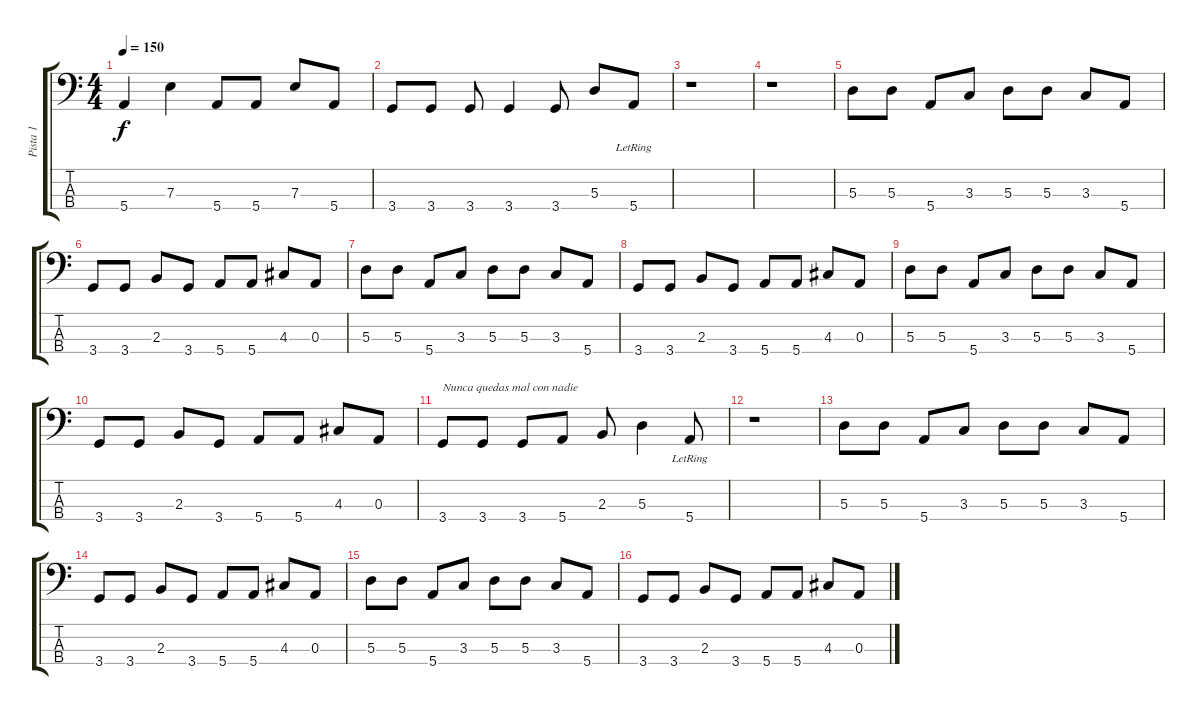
\track ("Pista 1" "Pista 1") {instrument electricbassfinger}
\staff {score tabs}
\tuning (G2 D2 A1 E1) {hide}
\ts (4 4)
\tempo 150
\clef f4
\ks c
5.4.4{dy f} 7.3.4 5.4.8 5.4.8 7.3.8 5.4.8 |
3.4.8 3.4.8 3.4.8 3.4.4 3.4.8 5.3.8 5.4{lr}.8 |
r.1 |
r.1 |
5.3.8 5.3.8 5.4.8 3.3.8 5.3.8 5.3.8 3.3.8 5.4.8 |
3.4.8 3.4.8 2.3.8 3.4.8 5.4.8 5.4.8 4.3.8 0.3.8 |
5.3.8 5.3.8 5.4.8 3.3.8 5.3.8 5.3.8 3.3.8 5.4.8 |
3.4.8 3.4.8 2.3.8 3.4.8 5.4.8 5.4.8 4.3.8 0.3.8 |
5.3.8 5.3.8 5.4.8 3.3.8 5.3.8 5.3.8 3.3.8 5.4.8 |
3.4.8 3.4.8 2.3.8 3.4.8 5.4.8 5.4.8 4.3.8 0.3.8 |
3.4.8{txt "Nunca quedas mal con nadie"} 3.4.8 3.4.8 5.4.8 2.3.8 5.3.4 5.4{lr}.8 |
r.1 |
5.3.8 5.3.8 5.4.8 3.3.8 5.3.8 5.3.8 3.3.8 5.4.8 |
3.4.8 3.4.8 2.3.8 3.4.8 5.4.8 5.4.8 4.3.8 0.3.8 |
5.3.8 5.3.8 5.4.8 3.3.8 5.3.8 5.3.8 3.3.8 5.4.8 |
3.4.8 3.4.8 2.3.8 3.4.8 5.4.8 5.4.8 4.3.8 0.3.8
